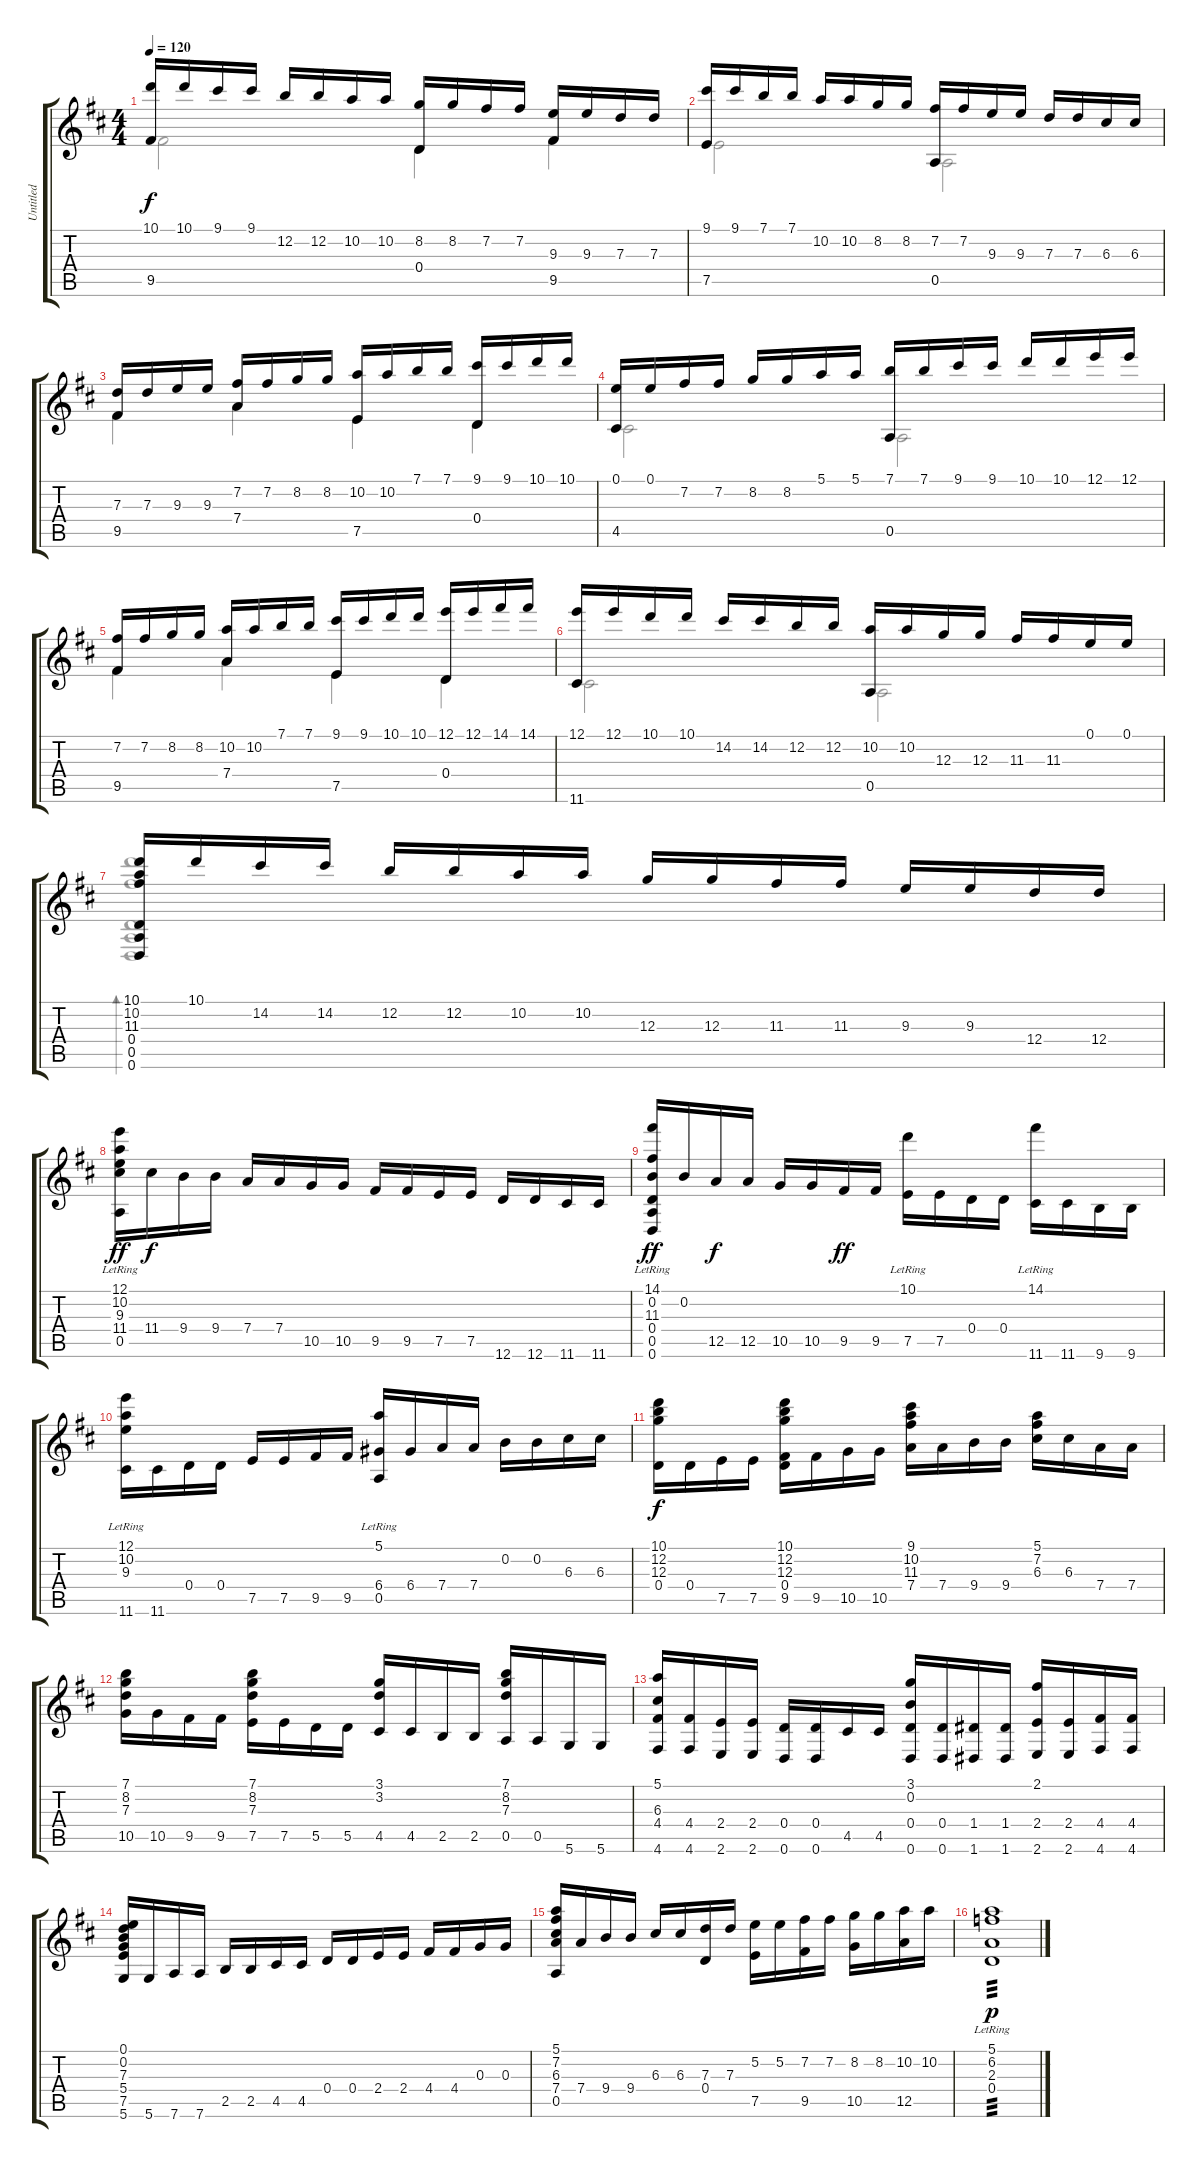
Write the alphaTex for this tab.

\track ("Untitled" "Untitled") {instrument acousticguitarnylon}
\staff {score tabs}
\tuning (E4 B3 G3 D3 A2 D2) {hide}
\voice
\ts (4 4)
\tempo 120
\clef g2
\ks d
(10.1 9.5).16{dy f} 10.1.16 9.1.16 9.1.16 12.2.16 12.2.16 10.2.16 10.2.16 (8.2 0.4).16 8.2.16 7.2.16 7.2.16 (9.3 9.5).16 9.3.16 7.3.16 7.3.16 |
(9.1 7.5).16 9.1.16 7.1.16 7.1.16 10.2.16 10.2.16 8.2.16 8.2.16 (7.2 0.5).16 7.2.16 9.3.16 9.3.16 7.3.16 7.3.16 6.3.16 6.3.16 |
(7.3 9.5).16 7.3.16 9.3.16 9.3.16 (7.2 7.4).16 7.2.16 8.2.16 8.2.16 (10.2 7.5).16 10.2.16 7.1.16 7.1.16 (9.1 0.4).16 9.1.16 10.1.16 10.1.16 |
(0.1 4.5).16 0.1.16 7.2.16 7.2.16 8.2.16 8.2.16 5.1.16 5.1.16 (7.1 0.5).16 7.1.16 9.1.16 9.1.16 10.1.16 10.1.16 12.1.16 12.1.16 |
(7.2 9.5).16 7.2.16 8.2.16 8.2.16 (10.2 7.4).16 10.2.16 7.1.16 7.1.16 (9.1 7.5).16 9.1.16 10.1.16 10.1.16 (12.1 0.4).16 12.1.16 14.1.16 14.1.16 |
(12.1 11.6).16 12.1.16 10.1.16 10.1.16 14.2.16 14.2.16 12.2.16 12.2.16 (10.2 0.5).16 10.2.16 12.3.16 12.3.16 11.3.16 11.3.16 0.1.16 0.1.16 |
(10.1 10.2 11.3 0.4 0.5 0.6).16 10.1.16 14.2.16 14.2.16 12.2.16 12.2.16 10.2.16 10.2.16 12.3.16 12.3.16 11.3.16 11.3.16 9.3.16 9.3.16 12.4.16 12.4.16 |
(12.1{lr} 10.2{lr} 9.3{lr} 11.4{lr} 0.5{lr}).16{dy ff} 11.4.16{dy f} 9.4.16 9.4.16 7.4.16 7.4.16 10.5.16 10.5.16 9.5.16 9.5.16 7.5.16 7.5.16 12.6.16 12.6.16 11.6.16 11.6.16 |
(14.1 0.2{lr} 11.3{lr} 0.4{lr} 0.5{lr} 0.6).16{dy ff} 0.2.16 12.5.16{dy f} 12.5.16 10.5.16 10.5.16 9.5.16{dy ff} 9.5.16 (10.1{lr} 7.5{lr}).16 7.5.16 0.4.16 0.4.16 (14.1{lr} 11.6{lr}).16 11.6.16 9.6.16 9.6.16 |
(12.1{lr} 10.2{lr} 9.3{lr} 11.6{lr}).16 11.6.16 0.4.16 0.4.16 7.5.16 7.5.16 9.5.16 9.5.16 (5.1{lr} 6.4{lr} 0.5{lr}).16 6.4.16 7.4.16 7.4.16 0.2.16 0.2.16 6.3.16 6.3.16 |
(10.1 12.2 12.3 0.4).16{dy f} 0.4.16 7.5.16 7.5.16 (10.1 12.2 12.3 0.4 9.5).16 9.5.16 10.5.16 10.5.16 (9.1 10.2 11.3 7.4).16 7.4.16 9.4.16 9.4.16 (5.1 7.2 6.3).16 6.3.16 7.4.16 7.4.16 |
(7.1 8.2 7.3 10.5).16 10.5.16 9.5.16 9.5.16 (7.1 8.2 7.3 7.5).16 7.5.16 5.5.16 5.5.16 (3.1 3.2 4.5).16 4.5.16 2.5.16 2.5.16 (7.1 8.2 7.3 0.5).16 0.5.16 5.6.16 5.6.16 |
(5.1 6.3 4.4 4.6).16 (4.4 4.6).16 (2.4 2.6).16 (2.4 2.6).16 (0.4 0.6).16 (0.4 0.6).16 4.5.16 4.5.16 (3.1 0.2 0.4 0.6).16 (0.4 0.6).16 (1.4 1.6).16 (1.4 1.6).16 (2.1 2.4 2.6).16 (2.4 2.6).16 (4.4 4.6).16 (4.4 4.6).16 |
(0.1 0.2 7.3 5.4 7.5 5.6).16 5.6.16 7.6.16 7.6.16 2.5.16 2.5.16 4.5.16 4.5.16 0.4.16 0.4.16 2.4.16 2.4.16 4.4.16 4.4.16 0.3.16 0.3.16 |
(5.1 7.2 6.3 7.4 0.5).16 7.4.16 9.4.16 9.4.16 6.3.16 6.3.16 (7.3 0.4).16 7.3.16 (5.2 7.5).16 5.2.16 (7.2 9.5).16 7.2.16 (8.2 10.5).16 8.2.16 (10.2 12.5).16 10.2.16 |
(5.1{lr} 6.2{lr} 2.3{lr} 0.4{lr}).1{tp 3 dy p}
\voice
\clef g2
\ottava regular
\simile none
\ks d
9.5.2{dy f} 0.4.4 9.5.4 |
7.5.2 0.5.2 |
9.5.4 7.4.4 7.5.4 0.4.4 |
4.5.2 0.5.2 |
9.5.4 7.4.4 7.5.4 0.4.4 |
11.6.2 0.5.2 |
(10.1 11.3 0.4 0.5 0.6).1{bd 30} |
|
|
|
|
|
|
|
|
